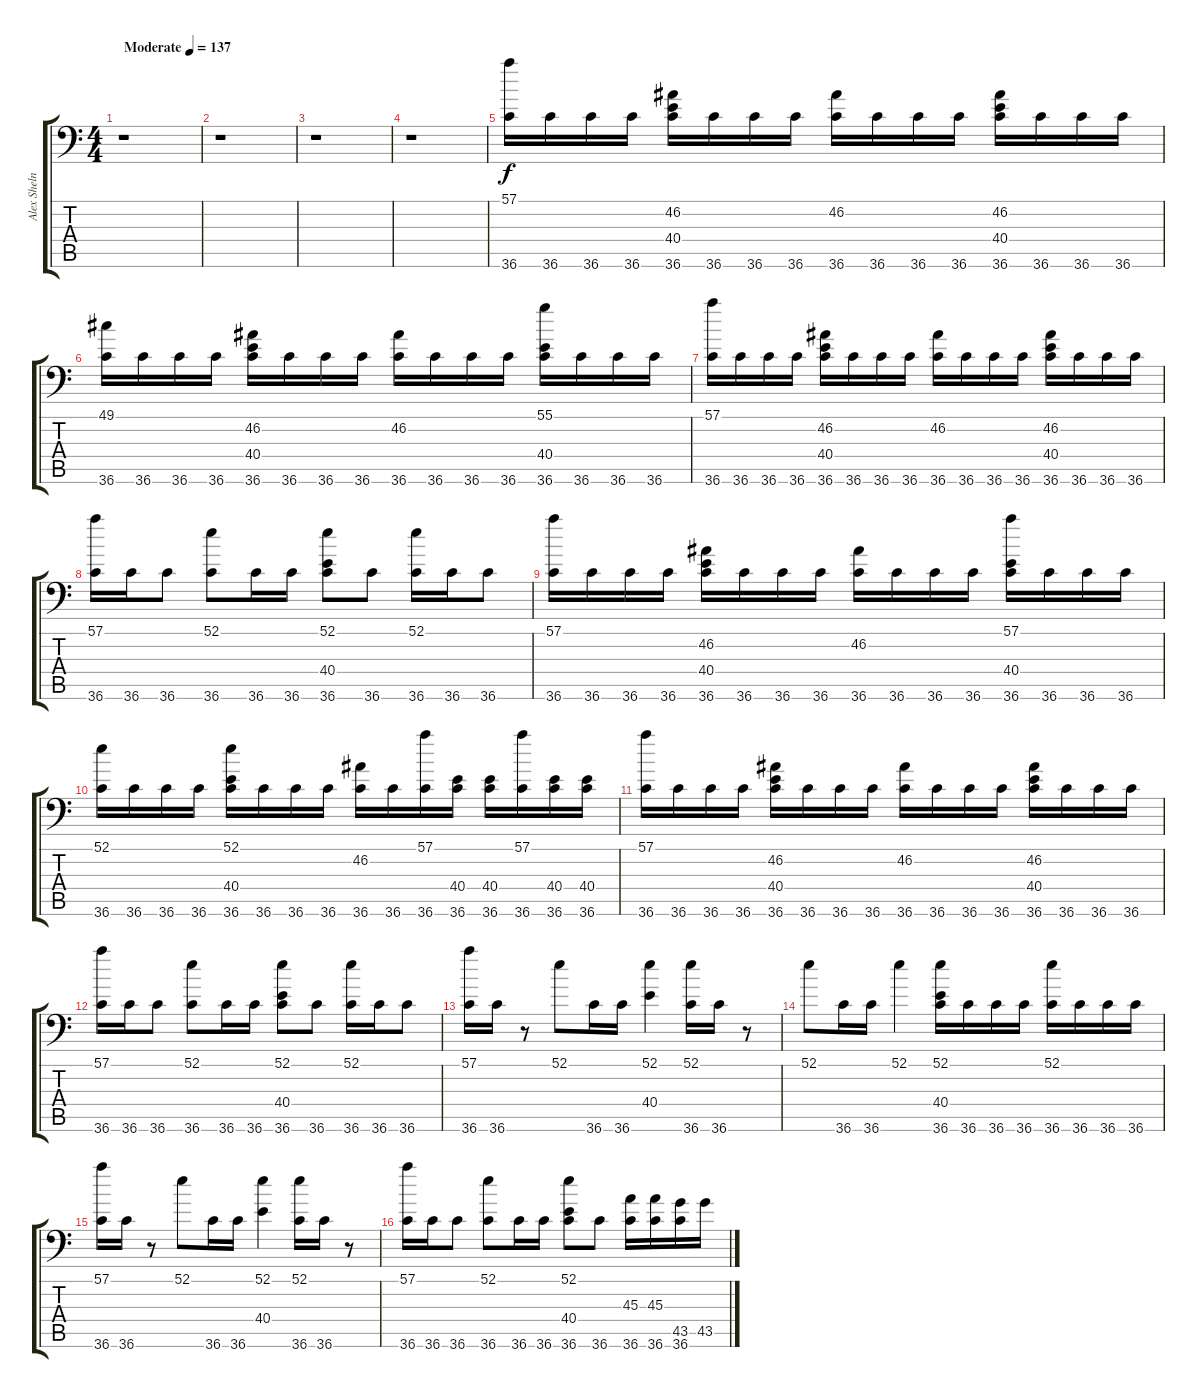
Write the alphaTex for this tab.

\track ("Alex Shelnutt / Drums" "Alex Sheln") {instrument acousticgrandpiano}
\staff {score tabs}
\tuning (C-1 C-1 C-1 C-1 C-1 C-1) {hide}
\ts (4 4)
\tempo (137 "Moderate")
\clef f4
\ks c
r.1{dy f instrument acousticgrandpiano} |
r.1 |
r.1 |
r.1 |
(57.1 36.6).16 36.6.16 36.6.16 36.6.16 (46.2 40.4 36.6).16 36.6.16 36.6.16 36.6.16 (46.2 36.6).16 36.6.16 36.6.16 36.6.16 (46.2 40.4 36.6).16 36.6.16 36.6.16 36.6.16 |
(49.1 36.6).16 36.6.16 36.6.16 36.6.16 (46.2 40.4 36.6).16 36.6.16 36.6.16 36.6.16 (46.2 36.6).16 36.6.16 36.6.16 36.6.16 (55.1 40.4 36.6).16 36.6.16 36.6.16 36.6.16 |
(57.1 36.6).16 36.6.16 36.6.16 36.6.16 (46.2 40.4 36.6).16 36.6.16 36.6.16 36.6.16 (46.2 36.6).16 36.6.16 36.6.16 36.6.16 (46.2 40.4 36.6).16 36.6.16 36.6.16 36.6.16 |
(57.1 36.6).16 36.6.16 36.6.8 (52.1 36.6).8 36.6.16 36.6.16 (52.1 40.4 36.6).8 36.6.8 (52.1 36.6).16 36.6.16 36.6.8 |
(57.1 36.6).16 36.6.16 36.6.16 36.6.16 (46.2 40.4 36.6).16 36.6.16 36.6.16 36.6.16 (46.2 36.6).16 36.6.16 36.6.16 36.6.16 (57.1 40.4 36.6).16 36.6.16 36.6.16 36.6.16 |
(52.1 36.6).16 36.6.16 36.6.16 36.6.16 (52.1 40.4 36.6).16 36.6.16 36.6.16 36.6.16 (46.2 36.6).16 36.6.16 (57.1 36.6).16 (40.4 36.6).16 (40.4 36.6).16 (57.1 36.6).16 (40.4 36.6).16 (40.4 36.6).16 |
(57.1 36.6).16 36.6.16 36.6.16 36.6.16 (46.2 40.4 36.6).16 36.6.16 36.6.16 36.6.16 (46.2 36.6).16 36.6.16 36.6.16 36.6.16 (46.2 40.4 36.6).16 36.6.16 36.6.16 36.6.16 |
(57.1 36.6).16 36.6.16 36.6.8 (52.1 36.6).8 36.6.16 36.6.16 (52.1 40.4 36.6).8 36.6.8 (52.1 36.6).16 36.6.16 36.6.8 |
(57.1 36.6).16 36.6.16 r.8 52.1.8 36.6.16 36.6.16 (52.1 40.4).4 (52.1 36.6).16 36.6.16 r.8 |
52.1.8 36.6.16 36.6.16 52.1.4 (52.1 40.4 36.6).16 36.6.16 36.6.16 36.6.16 (52.1 36.6).16 36.6.16 36.6.16 36.6.16 |
(57.1 36.6).16 36.6.16 r.8 52.1.8 36.6.16 36.6.16 (52.1 40.4).4 (52.1 36.6).16 36.6.16 r.8 |
(57.1 36.6).16 36.6.16 36.6.8 (52.1 36.6).8 36.6.16 36.6.16 (52.1 40.4 36.6).8 36.6.8 (45.3 36.6).16 (45.3 36.6).16 (43.5 36.6).16 43.5.16
